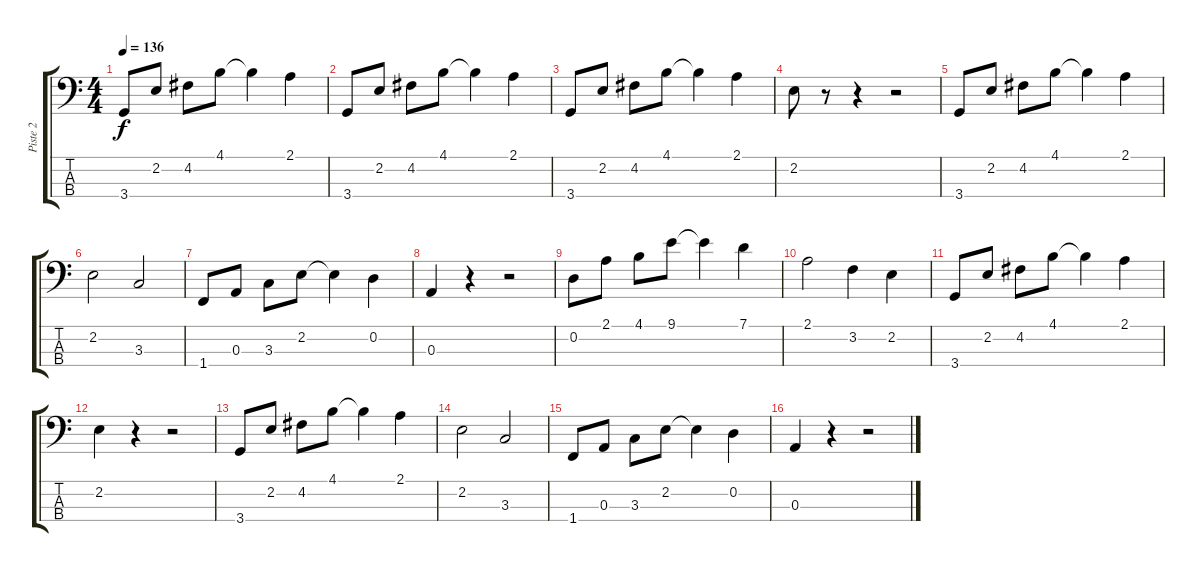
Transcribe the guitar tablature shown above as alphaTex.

\track ("Piste 2" "Piste 2") {instrument acousticbass}
\staff {score tabs}
\tuning (G2 D2 A1 E1) {hide}
\ts (4 4)
\tempo 136
\clef f4
\ks c
3.4.8{dy f instrument acousticbass} 2.2.8 4.2.8 4.1.8 4.1{t}.4 2.1.4 |
3.4.8 2.2.8 4.2.8 4.1.8 4.1{t}.4 2.1.4 |
3.4.8 2.2.8 4.2.8 4.1.8 4.1{t}.4 2.1.4 |
2.2.8 r.8 r.4 r.2 |
3.4.8 2.2.8 4.2.8 4.1.8 4.1{t}.4 2.1.4 |
2.2.2 3.3.2 |
1.4.8 0.3.8 3.3.8 2.2.8 2.2{t}.4 0.2.4 |
0.3.4 r.4 r.2 |
0.2.8 2.1.8 4.1.8 9.1.8 9.1{t}.4 7.1.4 |
2.1.2 3.2.4 2.2.4 |
3.4.8 2.2.8 4.2.8 4.1.8 4.1{t}.4 2.1.4 |
2.2.4 r.4 r.2 |
3.4.8 2.2.8 4.2.8 4.1.8 4.1{t}.4 2.1.4 |
2.2.2 3.3.2 |
1.4.8 0.3.8 3.3.8 2.2.8 2.2{t}.4 0.2.4 |
0.3.4 r.4 r.2
